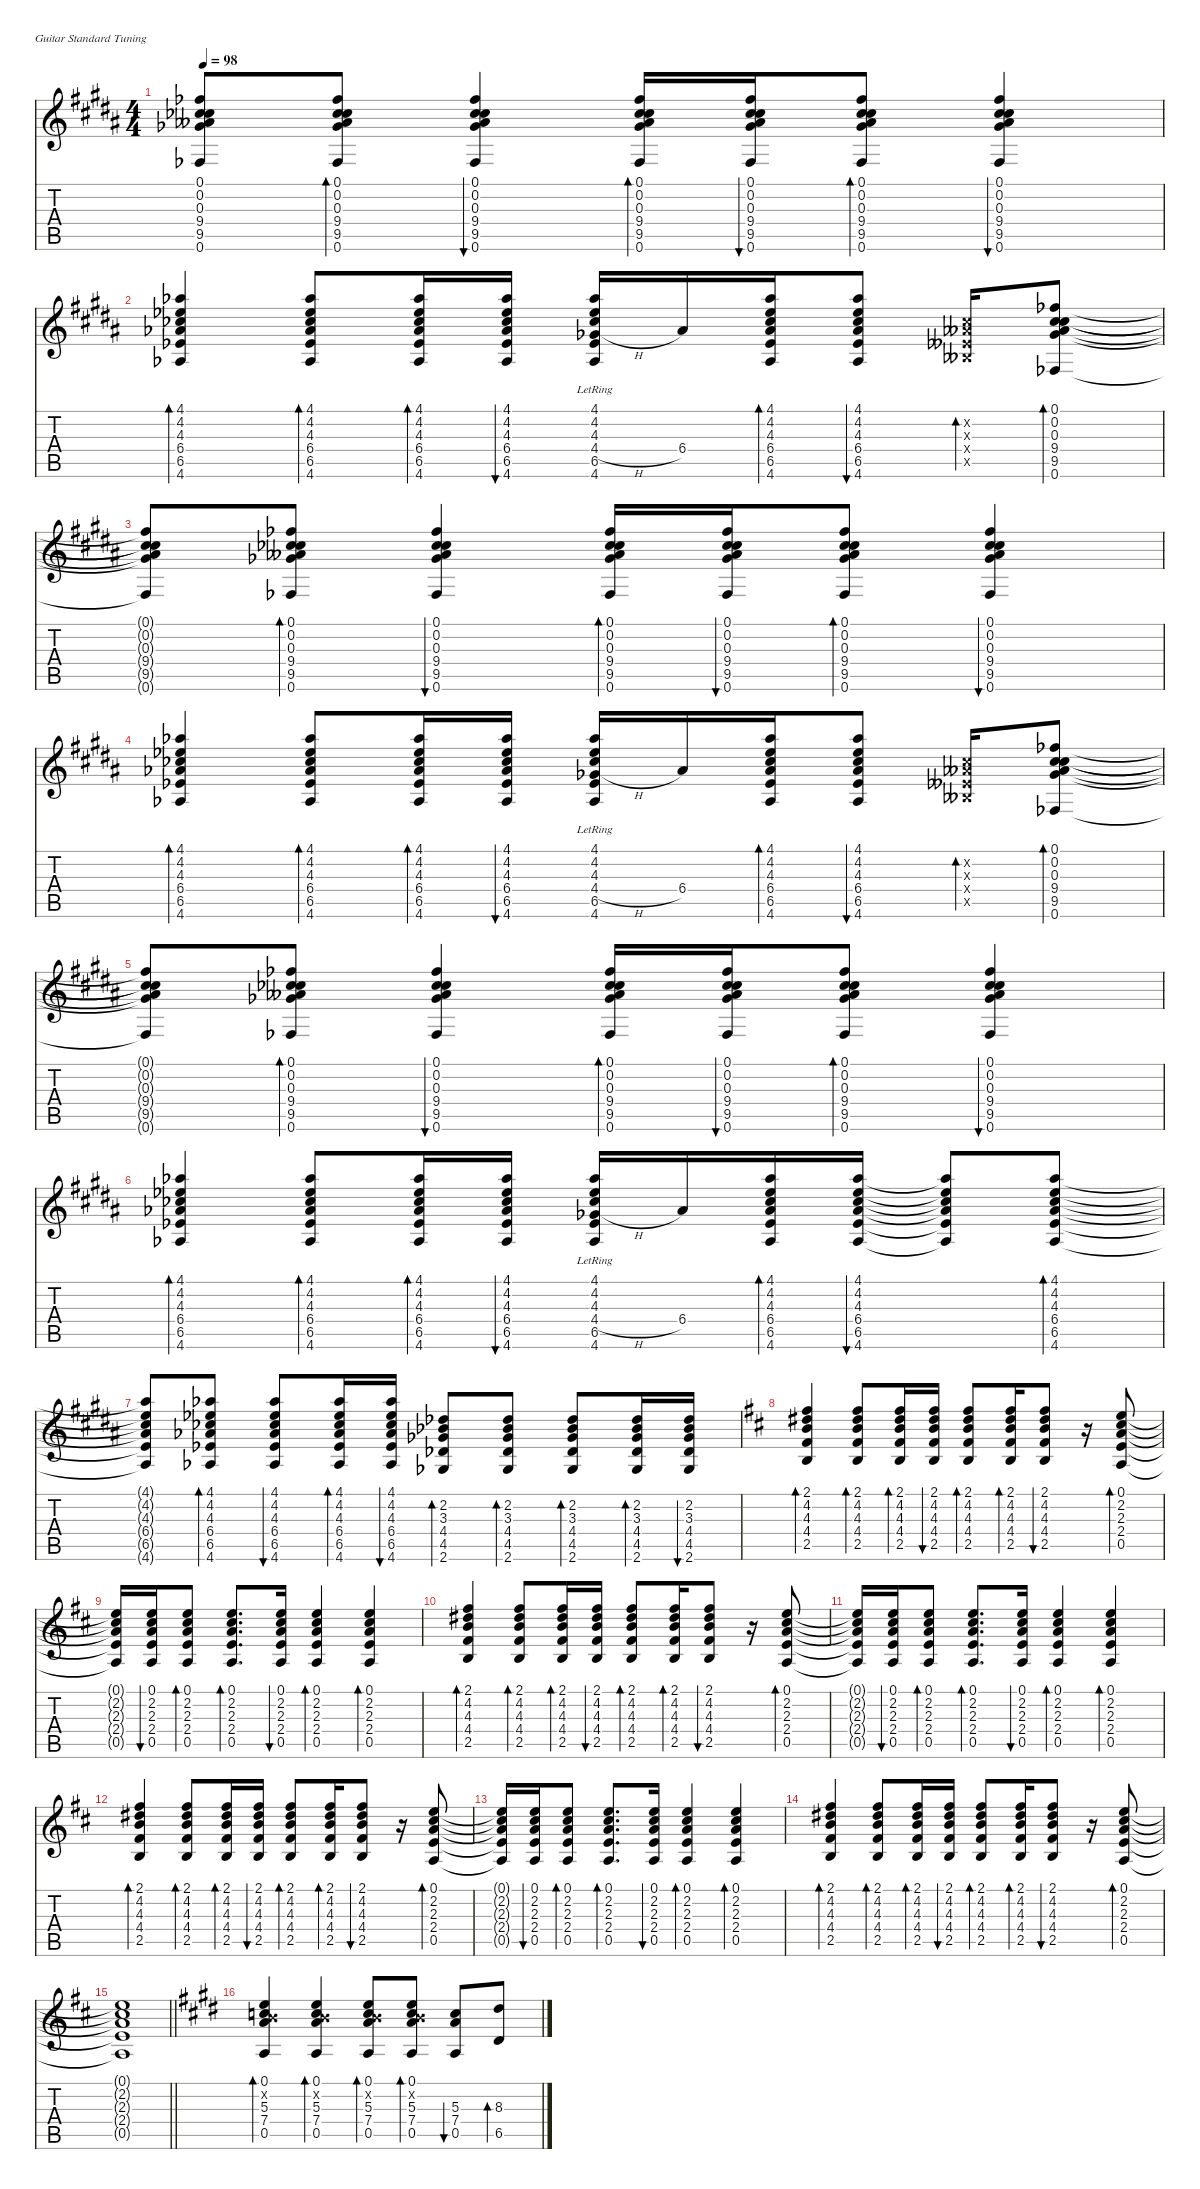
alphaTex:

\defaultSystemsLayout 4
\hideDynamics
\bracketExtendMode nobrackets
\singleTrackTrackNamePolicy hidden
\multiTrackTrackNamePolicy hidden
\firstSystemTrackNameMode fullname
\otherSystemsTrackNameOrientation horizontal
\track ("Clean Guitar 2" "n.guit.") {mute instrument acousticguitarnylon}
\staff {score tabs}
\tuning (E4 B3 G3 D3 A2 E2)
\ts (4 4)
\tempo 98
\clef g2
\ks g#minor
(0.1{t acc b} 0.2{t acc b} 0.3{t acc bb} 9.4{t acc b} 9.5{t acc b} 0.6{t acc b}).8{dy f} (0.1{acc b} 0.2{acc b} 0.3{acc bb} 9.4{acc b} 9.5{acc b} 0.6{acc b}).8{bd 60} (0.1{acc b} 0.2{acc b} 0.3{acc bb} 9.4{acc b} 9.5{acc b} 0.6{acc b}).4{bu 60} (0.1{acc b} 0.2{acc b} 0.3{acc bb} 9.4{acc b} 9.5{acc b} 0.6{acc b}).16{bd 30} (0.1{acc b} 0.2{acc b} 0.3{acc bb} 9.4{acc b} 9.5{acc b} 0.6{acc b}).16{bu 30} (0.1{acc b} 0.2{acc b} 0.3{acc bb} 9.4{acc b} 9.5{acc b} 0.6{acc b}).8{bd 60} (0.1{acc b} 0.2{acc b} 0.3{acc bb} 9.4{acc b} 9.5{acc b} 0.6{acc b}).4{bu 60} |
(4.1{acc b} 4.2{acc b} 4.3{acc b} 6.4{acc b} 6.5{acc b} 4.6{acc b}).4{bd 120} (4.1{acc b} 4.2{acc b} 4.3{acc b} 6.4{acc b} 6.5{acc b} 4.6{acc b}).8{bd 60} (4.1{acc b} 4.2{acc b} 4.3{acc b} 6.4{acc b} 6.5{acc b} 4.6{acc b}).16{bd 30} (4.1{acc b} 4.2{acc b} 4.3{acc b} 6.4{acc b} 6.5{acc b} 4.6{acc b}).16{bu 30} (4.1{lr acc b} 4.2{lr acc b} 4.3{lr acc b} 4.4{h acc b} 6.5{lr acc b} 4.6{lr acc b}).16 6.4{acc b}.16 (4.1{acc b} 4.2{acc b} 4.3{acc b} 6.4{acc b} 6.5{acc b} 4.6{acc b}).16{bd 60} (4.1{acc b} 4.2{acc b} 4.3{acc b} 6.4{acc b} 6.5{acc b} 4.6{acc b}).8{bu 60} (0.2{x acc b} 0.3{x acc bb} 0.4{x acc bb} 0.5{x acc bb}).16{bd 60} (0.1{acc b} 0.2{acc b} 0.3{acc bb} 9.4{acc b} 9.5{acc b} 0.6{acc b}).8{bd 120} |
(0.1{t acc b} 0.2{t acc b} 0.3{t acc bb} 9.4{t acc b} 9.5{t acc b} 0.6{t acc b}).8 (0.1{acc b} 0.2{acc b} 0.3{acc bb} 9.4{acc b} 9.5{acc b} 0.6{acc b}).8{bd 60} (0.1{acc b} 0.2{acc b} 0.3{acc bb} 9.4{acc b} 9.5{acc b} 0.6{acc b}).4{bu 60} (0.1{acc b} 0.2{acc b} 0.3{acc bb} 9.4{acc b} 9.5{acc b} 0.6{acc b}).16{bd 30} (0.1{acc b} 0.2{acc b} 0.3{acc bb} 9.4{acc b} 9.5{acc b} 0.6{acc b}).16{bu 30} (0.1{acc b} 0.2{acc b} 0.3{acc bb} 9.4{acc b} 9.5{acc b} 0.6{acc b}).8{bd 60} (0.1{acc b} 0.2{acc b} 0.3{acc bb} 9.4{acc b} 9.5{acc b} 0.6{acc b}).4{bu 60} |
(4.1{acc b} 4.2{acc b} 4.3{acc b} 6.4{acc b} 6.5{acc b} 4.6{acc b}).4{bd 120} (4.1{acc b} 4.2{acc b} 4.3{acc b} 6.4{acc b} 6.5{acc b} 4.6{acc b}).8{bd 60} (4.1{acc b} 4.2{acc b} 4.3{acc b} 6.4{acc b} 6.5{acc b} 4.6{acc b}).16{bd 30} (4.1{acc b} 4.2{acc b} 4.3{acc b} 6.4{acc b} 6.5{acc b} 4.6{acc b}).16{bu 30} (4.1{lr acc b} 4.2{lr acc b} 4.3{lr acc b} 4.4{h acc b} 6.5{lr acc b} 4.6{lr acc b}).16 6.4{acc b}.16 (4.1{acc b} 4.2{acc b} 4.3{acc b} 6.4{acc b} 6.5{acc b} 4.6{acc b}).16{bd 60} (4.1{acc b} 4.2{acc b} 4.3{acc b} 6.4{acc b} 6.5{acc b} 4.6{acc b}).8{bu 60} (0.2{x acc b} 0.3{x acc bb} 0.4{x acc bb} 0.5{x acc bb}).16{bd 60} (0.1{acc b} 0.2{acc b} 0.3{acc bb} 9.4{acc b} 9.5{acc b} 0.6{acc b}).8{bd 120} |
(0.1{t acc b} 0.2{t acc b} 0.3{t acc bb} 9.4{t acc b} 9.5{t acc b} 0.6{t acc b}).8 (0.1{acc b} 0.2{acc b} 0.3{acc bb} 9.4{acc b} 9.5{acc b} 0.6{acc b}).8{bd 60} (0.1{acc b} 0.2{acc b} 0.3{acc bb} 9.4{acc b} 9.5{acc b} 0.6{acc b}).4{bu 60} (0.1{acc b} 0.2{acc b} 0.3{acc bb} 9.4{acc b} 9.5{acc b} 0.6{acc b}).16{bd 30} (0.1{acc b} 0.2{acc b} 0.3{acc bb} 9.4{acc b} 9.5{acc b} 0.6{acc b}).16{bu 30} (0.1{acc b} 0.2{acc b} 0.3{acc bb} 9.4{acc b} 9.5{acc b} 0.6{acc b}).8{bd 60} (0.1{acc b} 0.2{acc b} 0.3{acc bb} 9.4{acc b} 9.5{acc b} 0.6{acc b}).4{bu 60} |
(4.1{acc b} 4.2{acc b} 4.3{acc b} 6.4{acc b} 6.5{acc b} 4.6{acc b}).4{bd 120} (4.1{acc b} 4.2{acc b} 4.3{acc b} 6.4{acc b} 6.5{acc b} 4.6{acc b}).8{bd 60} (4.1{acc b} 4.2{acc b} 4.3{acc b} 6.4{acc b} 6.5{acc b} 4.6{acc b}).16{bd 30} (4.1{acc b} 4.2{acc b} 4.3{acc b} 6.4{acc b} 6.5{acc b} 4.6{acc b}).16{bu 30} (4.1{lr acc b} 4.2{lr acc b} 4.3{lr acc b} 4.4{h acc b} 6.5{lr acc b} 4.6{lr acc b}).16 6.4{acc b}.16 (4.1{acc b} 4.2{acc b} 4.3{acc b} 6.4{acc b} 6.5{acc b} 4.6{acc b}).16{bd 60} (4.1{acc b} 4.2{acc b} 4.3{acc b} 6.4{acc b} 6.5{acc b} 4.6{acc b}).16{bu 60} (4.1{t acc b} 4.2{t acc b} 4.3{t acc b} 6.4{t acc b} 6.5{t acc b} 4.6{t acc b}).8 (4.1{acc b} 4.2{acc b} 4.3{acc b} 6.4{acc b} 6.5{acc b} 4.6{acc b}).8{bd 120} |
(4.1{t acc b} 4.2{t acc b} 4.3{t acc b} 6.4{t acc b} 6.5{t acc b} 4.6{t acc b}).8 (4.1{acc b} 4.2{acc b} 4.3{acc b} 6.4{acc b} 6.5{acc b} 4.6{acc b}).8{bd 60} (4.1{acc b} 4.2{acc b} 4.3{acc b} 6.4{acc b} 6.5{acc b} 4.6{acc b}).8{bu 60} (4.1{acc b} 4.2{acc b} 4.3{acc b} 6.4{acc b} 6.5{acc b} 4.6{acc b}).16{bd 30} (4.1{acc b} 4.2{acc b} 4.3{acc b} 6.4{acc b} 6.5{acc b} 4.6{acc b}).16{bu 30} (2.2{acc b} 3.3{acc b} 4.4{acc b} 4.5{acc b} 2.6{acc b}).8{bd 60} (2.2{acc b} 3.3{acc b} 4.4{acc b} 4.5{acc b} 2.6{acc b}).8{bd 60} (2.2{acc b} 3.3{acc b} 4.4{acc b} 4.5{acc b} 2.6{acc b}).8{bd 60} (2.2{acc b} 3.3{acc b} 4.4{acc b} 4.5{acc b} 2.6{acc b}).16{bd 30} (2.2{acc b} 3.3{acc b} 4.4{acc b} 4.5{acc b} 2.6{acc b}).16{bu 30} |
\ks d
(2.1{acc #} 4.2{acc #} 4.3{acc forcenatural} 4.4{acc #} 2.5{acc forcenatural}).4{bd 120} (2.1{acc #} 4.2{acc #} 4.3{acc forcenatural} 4.4{acc #} 2.5{acc forcenatural}).8{bd 60} (2.1{acc #} 4.2{acc #} 4.3{acc forcenatural} 4.4{acc #} 2.5{acc forcenatural}).16{bd 30} (2.1{acc #} 4.2{acc #} 4.3{acc forcenatural} 4.4{acc #} 2.5{acc forcenatural}).16{bu 30} (2.1{acc #} 4.2{acc #} 4.3{acc forcenatural} 4.4{acc #} 2.5{acc forcenatural}).8{bd 60} (2.1{acc #} 4.2{acc #} 4.3{acc forcenatural} 4.4{acc #} 2.5{acc forcenatural}).16{bd 30} (2.1{acc #} 4.2{acc #} 4.3{acc forcenatural} 4.4{acc #} 2.5{acc forcenatural}).8{bu 30} r.16 (0.1{acc forcenatural} 2.2{acc #} 2.3{acc forcenatural} 2.4{acc forcenatural} 0.5{acc forcenatural}).8{bd 30} |
(0.1{t acc forcenatural} 2.2{t acc #} 2.3{t acc forcenatural} 2.4{t acc forcenatural} 0.5{t acc forcenatural}).16 (0.1{acc forcenatural} 2.2{acc #} 2.3{acc forcenatural} 2.4{acc forcenatural} 0.5{acc forcenatural}).16{bu 30} (0.1{acc forcenatural} 2.2{acc #} 2.3{acc forcenatural} 2.4{acc forcenatural} 0.5{acc forcenatural}).8{bd 60} (0.1{acc forcenatural} 2.2{acc #} 2.3{acc forcenatural} 2.4{acc forcenatural} 0.5{acc forcenatural}).8{d bd 60} (0.1{acc forcenatural} 2.2{acc #} 2.3{acc forcenatural} 2.4{acc forcenatural} 0.5{acc forcenatural}).16{bu 60} (0.1{acc forcenatural} 2.2{acc #} 2.3{acc forcenatural} 2.4{acc forcenatural} 0.5{acc forcenatural}).4{bd 60} (0.1{acc forcenatural} 2.2{acc #} 2.3{acc forcenatural} 2.4{acc forcenatural} 0.5{acc forcenatural}).4{bd 60} |
(2.1{acc #} 4.2{acc #} 4.3{acc forcenatural} 4.4{acc #} 2.5{acc forcenatural}).4{bd 120} (2.1{acc #} 4.2{acc #} 4.3{acc forcenatural} 4.4{acc #} 2.5{acc forcenatural}).8{bd 60} (2.1{acc #} 4.2{acc #} 4.3{acc forcenatural} 4.4{acc #} 2.5{acc forcenatural}).16{bd 30} (2.1{acc #} 4.2{acc #} 4.3{acc forcenatural} 4.4{acc #} 2.5{acc forcenatural}).16{bu 30} (2.1{acc #} 4.2{acc #} 4.3{acc forcenatural} 4.4{acc #} 2.5{acc forcenatural}).8{bd 60} (2.1{acc #} 4.2{acc #} 4.3{acc forcenatural} 4.4{acc #} 2.5{acc forcenatural}).16{bd 30} (2.1{acc #} 4.2{acc #} 4.3{acc forcenatural} 4.4{acc #} 2.5{acc forcenatural}).8{bu 30} r.16 (0.1{acc forcenatural} 2.2{acc #} 2.3{acc forcenatural} 2.4{acc forcenatural} 0.5{acc forcenatural}).8{bd 30} |
(0.1{t acc forcenatural} 2.2{t acc #} 2.3{t acc forcenatural} 2.4{t acc forcenatural} 0.5{t acc forcenatural}).16 (0.1{acc forcenatural} 2.2{acc #} 2.3{acc forcenatural} 2.4{acc forcenatural} 0.5{acc forcenatural}).16{bu 30} (0.1{acc forcenatural} 2.2{acc #} 2.3{acc forcenatural} 2.4{acc forcenatural} 0.5{acc forcenatural}).8{bd 60} (0.1{acc forcenatural} 2.2{acc #} 2.3{acc forcenatural} 2.4{acc forcenatural} 0.5{acc forcenatural}).8{d bd 60} (0.1{acc forcenatural} 2.2{acc #} 2.3{acc forcenatural} 2.4{acc forcenatural} 0.5{acc forcenatural}).16{bu 60} (0.1{acc forcenatural} 2.2{acc #} 2.3{acc forcenatural} 2.4{acc forcenatural} 0.5{acc forcenatural}).4{bd 60} (0.1{acc forcenatural} 2.2{acc #} 2.3{acc forcenatural} 2.4{acc forcenatural} 0.5{acc forcenatural}).4{bd 60} |
(2.1{acc #} 4.2{acc #} 4.3{acc forcenatural} 4.4{acc #} 2.5{acc forcenatural}).4{bd 120} (2.1{acc #} 4.2{acc #} 4.3{acc forcenatural} 4.4{acc #} 2.5{acc forcenatural}).8{bd 60} (2.1{acc #} 4.2{acc #} 4.3{acc forcenatural} 4.4{acc #} 2.5{acc forcenatural}).16{bd 30} (2.1{acc #} 4.2{acc #} 4.3{acc forcenatural} 4.4{acc #} 2.5{acc forcenatural}).16{bu 30} (2.1{acc #} 4.2{acc #} 4.3{acc forcenatural} 4.4{acc #} 2.5{acc forcenatural}).8{bd 60} (2.1{acc #} 4.2{acc #} 4.3{acc forcenatural} 4.4{acc #} 2.5{acc forcenatural}).16{bd 30} (2.1{acc #} 4.2{acc #} 4.3{acc forcenatural} 4.4{acc #} 2.5{acc forcenatural}).8{bu 30} r.16 (0.1{acc forcenatural} 2.2{acc #} 2.3{acc forcenatural} 2.4{acc forcenatural} 0.5{acc forcenatural}).8{bd 30} |
(0.1{t acc forcenatural} 2.2{t acc #} 2.3{t acc forcenatural} 2.4{t acc forcenatural} 0.5{t acc forcenatural}).16 (0.1{acc forcenatural} 2.2{acc #} 2.3{acc forcenatural} 2.4{acc forcenatural} 0.5{acc forcenatural}).16{bu 30} (0.1{acc forcenatural} 2.2{acc #} 2.3{acc forcenatural} 2.4{acc forcenatural} 0.5{acc forcenatural}).8{bd 60} (0.1{acc forcenatural} 2.2{acc #} 2.3{acc forcenatural} 2.4{acc forcenatural} 0.5{acc forcenatural}).8{d bd 60} (0.1{acc forcenatural} 2.2{acc #} 2.3{acc forcenatural} 2.4{acc forcenatural} 0.5{acc forcenatural}).16{bu 60} (0.1{acc forcenatural} 2.2{acc #} 2.3{acc forcenatural} 2.4{acc forcenatural} 0.5{acc forcenatural}).4{bd 60} (0.1{acc forcenatural} 2.2{acc #} 2.3{acc forcenatural} 2.4{acc forcenatural} 0.5{acc forcenatural}).4{bd 60} |
(2.1{acc #} 4.2{acc #} 4.3{acc forcenatural} 4.4{acc #} 2.5{acc forcenatural}).4{bd 120} (2.1{acc #} 4.2{acc #} 4.3{acc forcenatural} 4.4{acc #} 2.5{acc forcenatural}).8{bd 60} (2.1{acc #} 4.2{acc #} 4.3{acc forcenatural} 4.4{acc #} 2.5{acc forcenatural}).16{bd 30} (2.1{acc #} 4.2{acc #} 4.3{acc forcenatural} 4.4{acc #} 2.5{acc forcenatural}).16{bu 30} (2.1{acc #} 4.2{acc #} 4.3{acc forcenatural} 4.4{acc #} 2.5{acc forcenatural}).8{bd 60} (2.1{acc #} 4.2{acc #} 4.3{acc forcenatural} 4.4{acc #} 2.5{acc forcenatural}).16{bd 30} (2.1{acc #} 4.2{acc #} 4.3{acc forcenatural} 4.4{acc #} 2.5{acc forcenatural}).8{bu 30} r.16 (0.1{acc forcenatural} 2.2{acc #} 2.3{acc forcenatural} 2.4{acc forcenatural} 0.5{acc forcenatural}).8{bd 120} |
\barLineRight lightlight
(0.1{t acc forcenatural} 2.2{t acc #} 2.3{t acc forcenatural} 2.4{t acc forcenatural} 0.5{t acc forcenatural}).1 |
\ks c#minor
(0.1{acc forcenatural} 0.2{x acc forcenatural} 5.3{acc forcenatural} 7.4{acc forcenatural} 0.5{acc forcenatural}).4{bd 120} (0.1{acc forcenatural} 0.2{x acc forcenatural} 5.3{acc forcenatural} 7.4{acc forcenatural} 0.5{acc forcenatural}).4{bd 60} (0.1{acc forcenatural} 0.2{x acc forcenatural} 5.3{acc forcenatural} 7.4{acc forcenatural} 0.5{acc forcenatural}).8{bd 60} (0.1{acc forcenatural} 0.2{x acc forcenatural} 5.3{acc forcenatural} 7.4{acc forcenatural} 0.5{acc forcenatural}).8{bd 60} (5.3{acc forcenatural} 7.4{acc forcenatural} 0.5{acc forcenatural}).8{bu 60} (8.3{acc #} 6.5{acc #}).8{bd 120}
